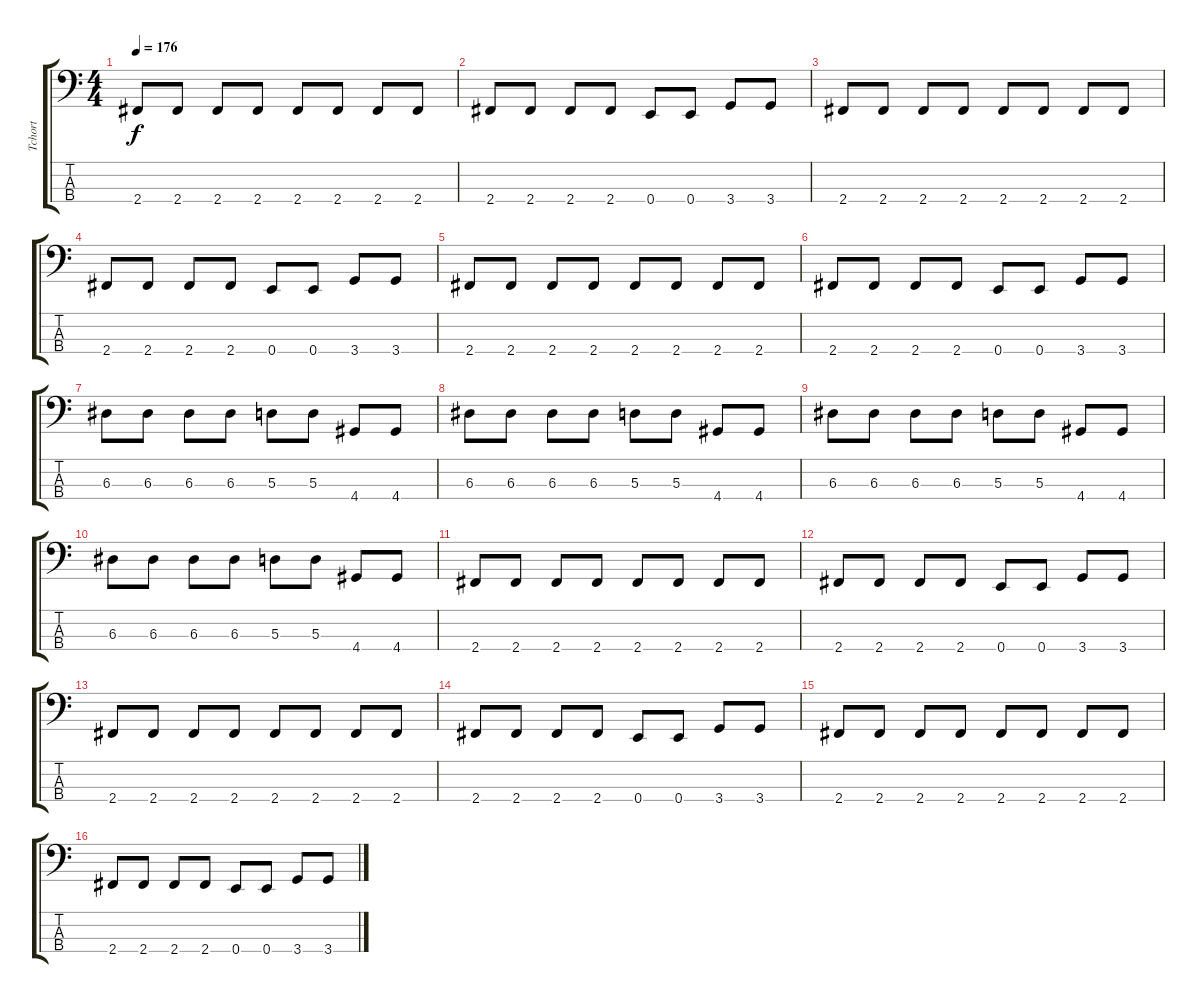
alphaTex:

\track ("Tchort" "Tchort") {instrument electricbasspick}
\staff {score tabs}
\tuning (G2 D2 A1 E1) {hide}
\ts (4 4)
\tempo 176
\clef f4
\ks c
2.4.8{dy f} 2.4.8 2.4.8 2.4.8 2.4.8 2.4.8 2.4.8 2.4.8 |
2.4.8 2.4.8 2.4.8 2.4.8 0.4.8 0.4.8 3.4.8 3.4.8 |
2.4.8 2.4.8 2.4.8 2.4.8 2.4.8 2.4.8 2.4.8 2.4.8 |
2.4.8 2.4.8 2.4.8 2.4.8 0.4.8 0.4.8 3.4.8 3.4.8 |
2.4.8 2.4.8 2.4.8 2.4.8 2.4.8 2.4.8 2.4.8 2.4.8 |
2.4.8 2.4.8 2.4.8 2.4.8 0.4.8 0.4.8 3.4.8 3.4.8 |
6.3.8 6.3.8 6.3.8 6.3.8 5.3.8 5.3.8 4.4.8 4.4.8 |
6.3.8 6.3.8 6.3.8 6.3.8 5.3.8 5.3.8 4.4.8 4.4.8 |
6.3.8 6.3.8 6.3.8 6.3.8 5.3.8 5.3.8 4.4.8 4.4.8 |
6.3.8 6.3.8 6.3.8 6.3.8 5.3.8 5.3.8 4.4.8 4.4.8 |
2.4.8 2.4.8 2.4.8 2.4.8 2.4.8 2.4.8 2.4.8 2.4.8 |
2.4.8 2.4.8 2.4.8 2.4.8 0.4.8 0.4.8 3.4.8 3.4.8 |
2.4.8 2.4.8 2.4.8 2.4.8 2.4.8 2.4.8 2.4.8 2.4.8 |
2.4.8 2.4.8 2.4.8 2.4.8 0.4.8 0.4.8 3.4.8 3.4.8 |
2.4.8 2.4.8 2.4.8 2.4.8 2.4.8 2.4.8 2.4.8 2.4.8 |
2.4.8 2.4.8 2.4.8 2.4.8 0.4.8 0.4.8 3.4.8 3.4.8
